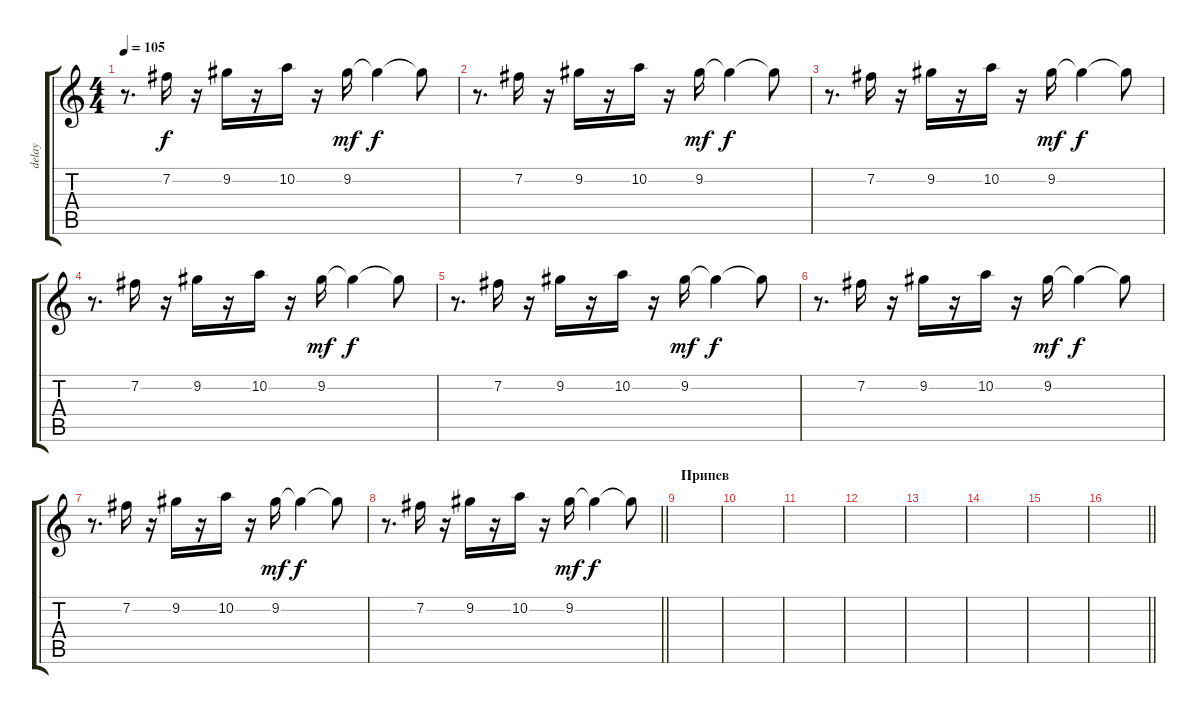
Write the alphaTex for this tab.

\track ("delay" "delay") {instrument electricguitarjazz}
\staff {score tabs}
\tuning (E4 B3 G3 D3 A2 E2) {hide}
\ts (4 4)
\tempo 105
\clef g2
\ks c
r.8{d dy f} 7.2.16 r.16 9.2.16 r.16 10.2.16 r.16 9.2.16{dy mf} 9.2{t}.4{dy f} 9.2{t}.8 |
r.8{d} 7.2.16 r.16 9.2.16 r.16 10.2.16 r.16 9.2.16{dy mf} 9.2{t}.4{dy f} 9.2{t}.8 |
r.8{d} 7.2.16 r.16 9.2.16 r.16 10.2.16 r.16 9.2.16{dy mf} 9.2{t}.4{dy f} 9.2{t}.8 |
r.8{d} 7.2.16 r.16 9.2.16 r.16 10.2.16 r.16 9.2.16{dy mf} 9.2{t}.4{dy f} 9.2{t}.8 |
r.8{d} 7.2.16 r.16 9.2.16 r.16 10.2.16 r.16 9.2.16{dy mf} 9.2{t}.4{dy f} 9.2{t}.8 |
r.8{d} 7.2.16 r.16 9.2.16 r.16 10.2.16 r.16 9.2.16{dy mf} 9.2{t}.4{dy f} 9.2{t}.8 |
r.8{d} 7.2.16 r.16 9.2.16 r.16 10.2.16 r.16 9.2.16{dy mf} 9.2{t}.4{dy f} 9.2{t}.8 |
\barLineRight lightlight
r.8{d} 7.2.16 r.16 9.2.16 r.16 10.2.16 r.16 9.2.16{dy mf} 9.2{t}.4{dy f} 9.2{t}.8 |
\section ("" "Припев")
|
|
|
|
|
|
|
\barLineRight lightlight
